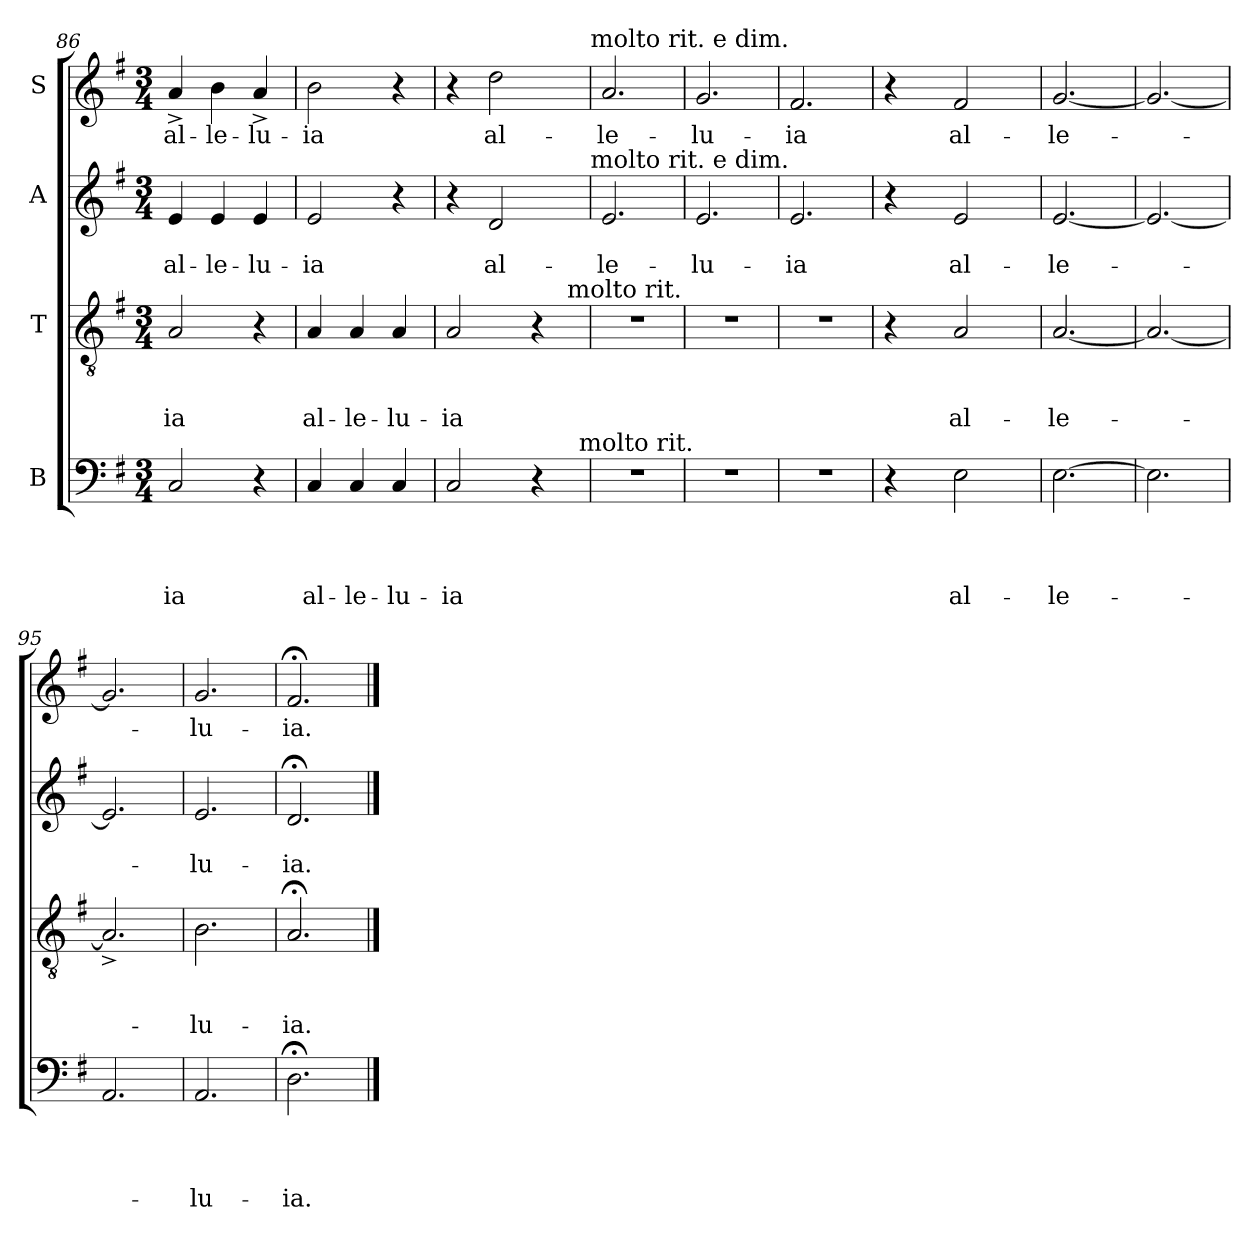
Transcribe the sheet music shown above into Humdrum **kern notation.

**kern	**text	**text	**text	**text	**kern	**text	**text	**text	**kern	**text	**text	**kern	**text
*part4	*part4	*part4	*part4	*part4	*part3	*part3	*part3	*part3	*part2	*part2	*part2	*part1	*part1
*staff4	*staff4	*staff4	*staff4	*staff4	*staff3	*staff3	*staff3	*staff3	*staff2	*staff2	*staff2	*staff1	*staff1
*I"B	*	*	*	*	*I"T	*	*	*	*I"A	*	*	*I"S	*
*clefF4	*	*	*	*	*clefGv2	*	*	*	*clefG2	*	*	*clefG2	*
*k[f#]	*	*	*	*	*k[f#]	*	*	*	*k[f#]	*	*	*k[f#]	*
*G:	*	*	*	*	*G:	*	*	*	*G:	*	*	*G:	*
*M3/4	*	*	*	*	*M3/4	*	*	*	*M3/4	*	*	*M3/4	*
=86	=86	=86	=86	=86	=86	=86	=86	=86	=86	=86	=86	=86	=86
!	!	!	!	!LO:LY:b	!	!	!	!LO:LY:b	!	!	!LO:LY:b	!	!LO:LY:b
2C/	.	.	.	-ia	2A/	.	.	-ia	4e/	.	al-	4a^</	al-
!	!	!	!	!	!	!	!	!	!	!	!LO:LY:b	!	!LO:LY:b
.	.	.	.	.	.	.	.	.	4e/	.	-le-	4b\	-le-
!	!	!	!	!	!	!	!	!	!	!	!LO:LY:b	!	!LO:LY:b
4r	.	.	.	.	4r	.	.	.	4e/	.	-lu-	4a^</	-lu-
=87	=87	=87	=87	=87	=87	=87	=87	=87	=87	=87	=87	=87	=87
!	!	!	!	!LO:LY:b	!	!	!	!LO:LY:b	!	!	!LO:LY:b	!	!LO:LY:b
4C/	.	.	.	al-	4A/	.	.	al-	2e/	.	-ia	2b\	-ia
!	!	!	!	!LO:LY:b	!	!	!	!LO:LY:b	!	!	!	!	!
4C/	.	.	.	-le-	4A/	.	.	-le-	.	.	.	.	.
!	!	!	!	!LO:LY:b	!	!	!	!LO:LY:b	!	!	!	!	!
4C/	.	.	.	-lu-	4A/	.	.	-lu-	4r	.	.	4r	.
=88	=88	=88	=88	=88	=88	=88	=88	=88	=88	=88	=88	=88	=88
!	!	!	!	!LO:LY:b	!	!	!	!LO:LY:b	!	!	!	!	!
*^	*	*	*	*	*^	*	*	*	*	*	*	*	*
2C/	2ryy	.	.	.	-ia	2A/	2ryy	.	.	-ia	4r	.	.	4r	.
!	!	!	!	!	!	!	!	!	!	!	!	!	!LO:LY:b	!	!LO:LY:b
.	.	.	.	.	.	.	.	.	.	.	2d/	.	al-	2dd\	al-
4r	8..ryy	.	.	.	.	4r	8.ryy	.	.	.	.	.	.	.	.
!	!	!	!	!	!	!	!LO:TX:a:t=molto rit.	!	!	!	!	!	!	!	!
.	.	.	.	.	.	.	16ryy	.	.	.	.	.	.	.	.
!	!LO:TX:a:t=molto rit.	!	!	!	!	!	!	!	!	!	!	!	!	!	!
.	32ryy	.	.	.	.	.	.	.	.	.	.	.	.	.	.
!	!	!	!	!	!	!	!	!	!	!	!	!	!	!LO:TX:a:t=molto rit. e dim.	!
!	!	!	!	!	!	!	!	!	!	!	!LO:TX:a:t=molto rit. e dim.	!	!	!	!
=89	=89	=89	=89	=89	=89	=89	=89	=89	=89	=89	=89	=89	=89	=89	=89
!LO:N:vis=1	!	!	!	!	!	!LO:N:vis=1	!	!	!	!	!	!	!LO:LY:b	!	!LO:LY:b
*v	*v	*	*	*	*	*	*	*	*	*	*	*	*	*	*
*	*	*	*	*	*v	*v	*	*	*	*	*	*	*	*
2.r	.	.	.	.	2.r	.	.	.	2.e/	.	-le-	2.a/	-le-
=90	=90	=90	=90	=90	=90	=90	=90	=90	=90	=90	=90	=90	=90
!LO:N:vis=1	!	!	!	!	!LO:N:vis=1	!	!	!	!	!	!LO:LY:b	!	!LO:LY:b
2.r	.	.	.	.	2.r	.	.	.	2.e/	.	-lu-	2.g/	-lu-
=91	=91	=91	=91	=91	=91	=91	=91	=91	=91	=91	=91	=91	=91
!LO:N:vis=1	!	!	!	!	!LO:N:vis=1	!	!	!	!	!	!LO:LY:b	!	!LO:LY:b
2.r	.	.	.	.	2.r	.	.	.	2.e/	.	-ia	2.f#/	-ia
=92	=92	=92	=92	=92	=92	=92	=92	=92	=92	=92	=92	=92	=92
*^	*	*	*	*	*^	*	*	*	*^	*	*	*^	*
4r	8ryy	.	.	.	.	4r	8.ryy	.	.	.	4r	8.ryy	.	.	4r	8.ryy	.
.	32ryy	.	.	.	.	.	.	.	.	.	.	.	.	.	.	.	.
.	2ryy	.	.	.	.	.	.	.	.	.	.	.	.	.	.	.	.
.	.	.	.	.	.	.	2ryy	.	.	.	.	2ryy	.	.	.	2ryy	.
!	!	!	!	!	!LO:LY:b	!	!	!	!	!LO:LY:b	!	!	!	!LO:LY:b	!	!	!LO:LY:b
2E\	.	.	.	.	al-	2A/	.	.	.	al-	2e/	.	.	al-	2f#/	.	al-
.	16.ryy	.	.	.	.	.	.	.	.	.	.	.	.	.	.	.	.
.	.	.	.	.	.	.	16ryy	.	.	.	.	16ryy	.	.	.	16ryy	.
=93	=93	=93	=93	=93	=93	=93	=93	=93	=93	=93	=93	=93	=93	=93	=93	=93	=93
!	!	!	!	!	!LO:LY:b	!	!	!	!	!LO:LY:b	!	!	!	!LO:LY:b	!	!	!LO:LY:b
*v	*v	*	*	*	*	*	*	*	*	*	*v	*v	*	*	*v	*v	*
*	*	*	*	*	*v	*v	*	*	*	*	*	*	*	*
[>2.E\	.	.	.	-le-	[<2.A/	.	.	-le-	[<2.e/	.	-le-	[<2.g/	-le-
=94	=94	=94	=94	=94	=94	=94	=94	=94	=94	=94	=94	=94	=94
2.E\]	.	.	.	.	2.A/_	.	.	.	2.e/_	.	.	2.g/_	.
=95	=95	=95	=95	=95	=95	=95	=95	=95	=95	=95	=95	=95	=95
2.AA/	.	.	.	.	2.A^</]	.	.	.	2.e/]	.	.	2.g/]	.
=96	=96	=96	=96	=96	=96	=96	=96	=96	=96	=96	=96	=96	=96
!	!	!	!	!LO:LY:b	!	!	!	!LO:LY:b	!	!	!LO:LY:b	!	!LO:LY:b
2.AA/	.	.	.	-lu-	2.B\	.	.	-lu-	2.e/	.	-lu-	2.g/	-lu-
=97	=97	=97	=97	=97	=97	=97	=97	=97	=97	=97	=97	=97	=97
!	!	!	!	!LO:LY:b	!	!	!	!LO:LY:b	!	!	!LO:LY:b	!	!LO:LY:b
2.D;<\	.	.	.	-ia.	2.A;/	.	.	-ia.	2.d;/	.	-ia.	2.f#;/	-ia.
==	==	==	==	==	==	==	==	==	==	==	==	==	==
*-	*-	*-	*-	*-	*-	*-	*-	*-	*-	*-	*-	*-	*-
